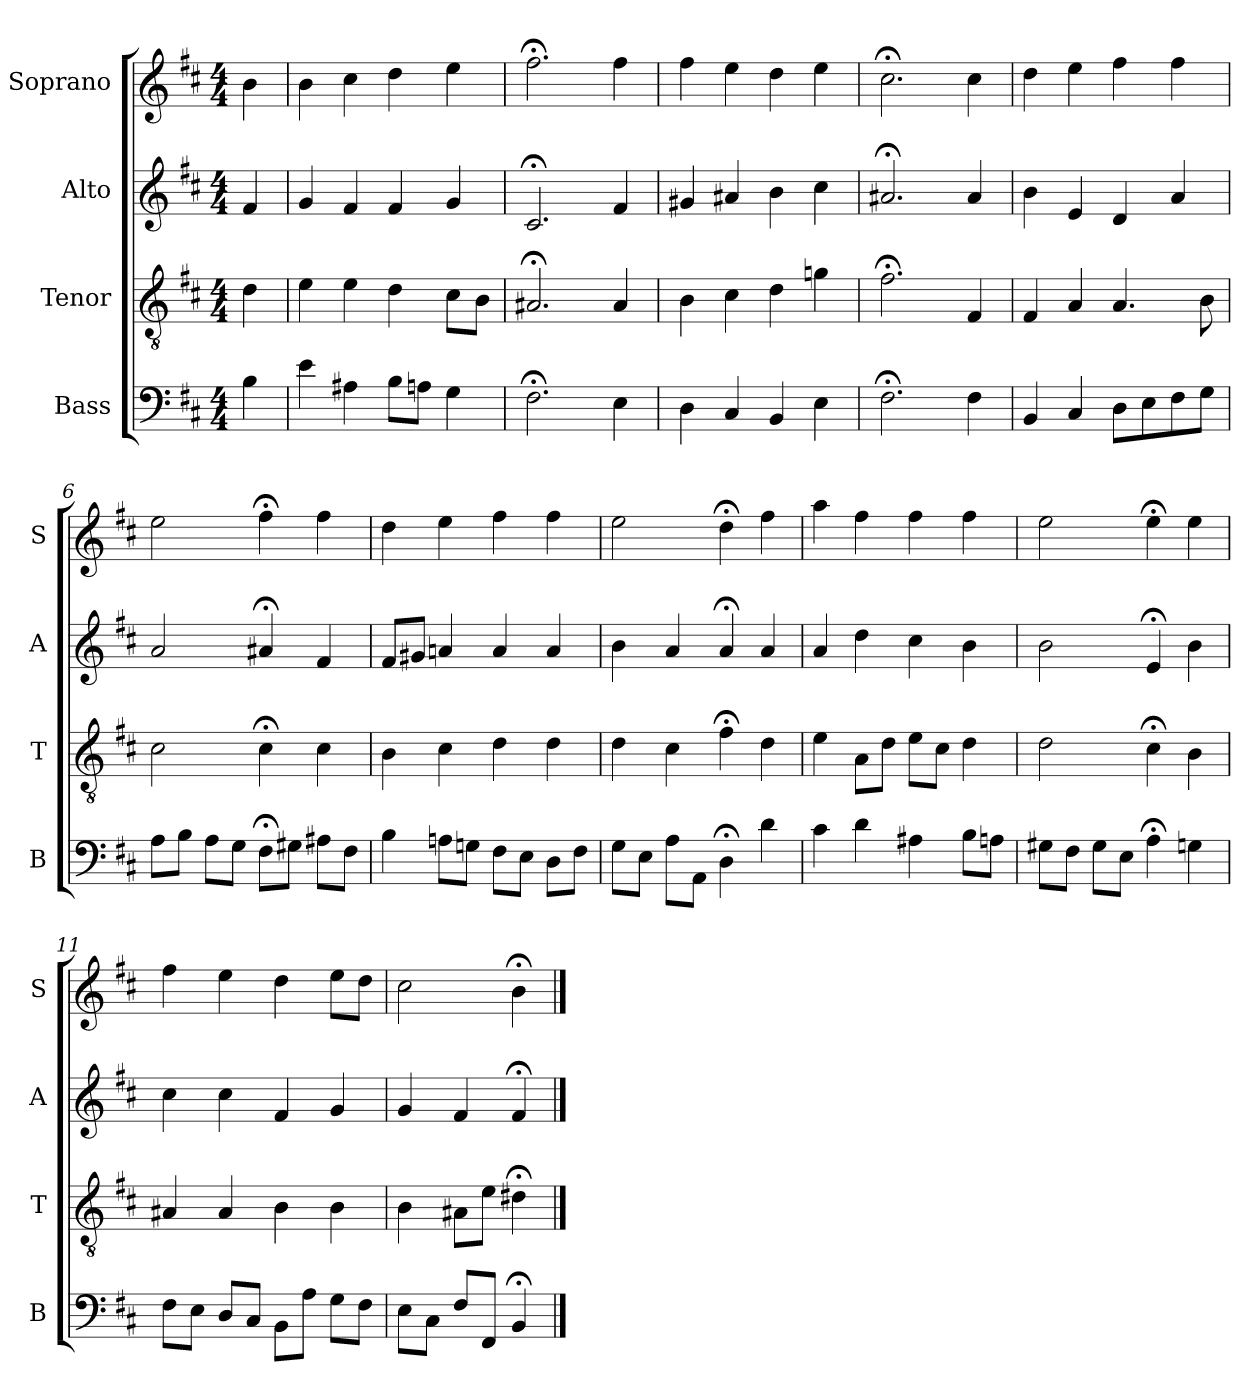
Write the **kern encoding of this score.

**kern	**kern	**kern	**kern
*part4	*part3	*part2	*part1
*staff4	*staff3	*staff2	*staff1
*I"Bass	*I"Tenor	*I"Alto	*I"Soprano
*I'B	*I'T	*I'A	*I'S
*clefF4	*clefGv2	*clefG2	*clefG2
*k[f#c#]	*k[f#c#]	*k[f#c#]	*k[f#c#]
*b:	*b:	*b:	*b:
*M4/4	*M4/4	*M4/4	*M4/4
*MM100	*MM100	*MM100	*MM100
=	=	=	=
4B	4d	4f#	4b
=1	=1	=1	=1
4e	4e	4g	4b
4A#X	4e	4f#	4cc#
8BL	4d	4f#	4dd
8AnJ	.	.	.
4G	8c#L	4g	4ee
.	8BJ	.	.
=2	=2	=2	=2
2.F#;<	2.A#X;<	2.c#;<	2.ff#;<
4E	4A#	4f#	4ff#
=3	=3	=3	=3
4D	4B	4g#X	4ff#
4C#	4c#	4a#X	4ee
4BB	4d	4b	4dd
4E	4gn	4cc#	4ee
=4	=4	=4	=4
2.F#;<	2.f#;<	2.a#X;<	2.cc#;<
4F#	4F#	4a#	4cc#
=5	=5	=5	=5
4BB	4F#	4b	4dd
4C#	4A	4e	4ee
8DL	4.A	4d	4ff#
8E	.	.	.
8F#	.	4a	4ff#
8GJ	8B	.	.
=6	=6	=6	=6
8AL	2c#	2a	2ee
8BJ	.	.	.
8AL	.	.	.
8GJ	.	.	.
8F#;<L	4c#;<	4a#X;<	4ff#;<
8G#XJ	.	.	.
8A#XL	4c#	4f#	4ff#
8F#J	.	.	.
=7	=7	=7	=7
4B	4B	8f#L	4dd
.	.	8g#XJ	.
8AnL	4c#	4an	4ee
8GnJ	.	.	.
8F#L	4d	4a	4ff#
8EJ	.	.	.
8DL	4d	4a	4ff#
8F#J	.	.	.
=8	=8	=8	=8
8GL	4d	4b	2ee
8EJ	.	.	.
8AL	4c#	4a	.
8AAJ	.	.	.
4D;<	4f#;<	4a;<	4dd;<
4d	4d	4a	4ff#
=9	=9	=9	=9
4c#	4e	4a	4aa
4d	8AL	4dd	4ff#
.	8dJ	.	.
4A#X	8eL	4cc#	4ff#
.	8c#J	.	.
8BL	4d	4b	4ff#
8AnJ	.	.	.
=10	=10	=10	=10
8G#XL	2d	2b	2ee
8F#J	.	.	.
8G#L	.	.	.
8EJ	.	.	.
4A;<	4c#;<	4e;<	4ee;<
4Gn	4B	4b	4ee
=11	=11	=11	=11
8F#L	4A#X	4cc#	4ff#
8EJ	.	.	.
8DL	4A#	4cc#	4ee
8C#J	.	.	.
8BBL	4B	4f#	4dd
8AJ	.	.	.
8GL	4B	4g	8eeL
8F#J	.	.	8ddJ
=12	=12	=12	=12
8EL	4B	4g	2cc#
8C#J	.	.	.
8F#L	8A#XL	4f#	.
8FF#J	8eJ	.	.
4BB;<	4d#X;<	4f#;<	4b;<
==	==	==	==
*-	*-	*-	*-
